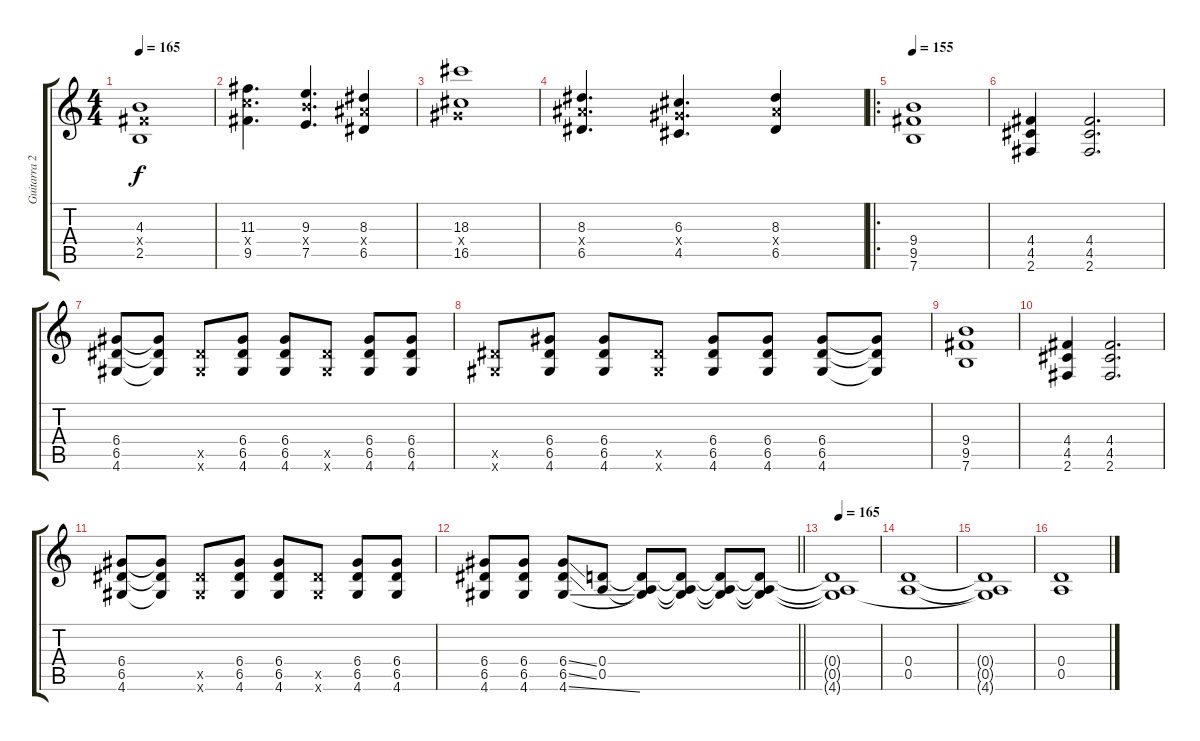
\track ("Guitarra 2" "Guitarra 2") {instrument overdrivenguitar}
\staff {score tabs}
\tuning (E4 B3 G3 D3 A2 E2) {hide}
\ts (4 4)
\tempo 165
\clef g2
\ks c
(4.3 4.4{x} 2.5).1{dy f} |
(11.3 10.4{x} 9.5).4{d} (9.3 9.4{x} 7.5).4{d} (8.3 8.4{x} 6.5).4 |
(18.3 6.4{x} 16.5).1 |
(8.3 8.4{x} 6.5).4{d} (6.3 6.4{x} 4.5).4{d} (8.3 8.4{x} 6.5).4 |
\ro
\tempo 155
(9.4 9.5 7.6).1 |
(4.4 4.5 2.6).4 (4.4 4.5 2.6).2{d} |
(6.4 6.5 4.6).8 (6.4{t} 6.5{t} 4.6{t}).8 (6.5{x} 4.6{x}).8 (6.4 6.5 4.6).8 (6.4 6.5 4.6).8 (6.5{x} 4.6{x}).8 (6.4 6.5 4.6).8 (6.4 6.5 4.6).8 |
(6.5{x} 4.6{x}).8 (6.4 6.5 4.6).8 (6.4 6.5 4.6).8 (6.5{x} 4.6{x}).8 (6.4 6.5 4.6).8 (6.4 6.5 4.6).8 (6.4 6.5 4.6).8 (6.4{t} 6.5{t} 4.6{t}).8 |
(9.4 9.5 7.6).1 |
(4.4 4.5 2.6).4 (4.4 4.5 2.6).2{d} |
(6.4 6.5 4.6).8 (6.4{t} 6.5{t} 4.6{t}).8 (6.5{x} 4.6{x}).8 (6.4 6.5 4.6).8 (6.4 6.5 4.6).8 (6.5{x} 4.6{x}).8 (6.4 6.5 4.6).8 (6.4 6.5 4.6).8 |
\barLineRight lightlight
(6.4 6.5 4.6).8 (6.4 6.5 4.6).8 (6.4{ss} 6.5{ss} 4.6{ss}).8 (0.4 0.5).8 (0.4{t} 0.5{t} 4.6{t}).8 (0.4{t} 0.5{t} 4.6{t}).8 (0.4{t} 0.5{t} 4.6{t}).8 (0.4{t} 0.5{t} 4.6{t}).8 |
\tempo 165
(0.4{t} 0.5{t} 4.6{t}).1{instrument distortionguitar} |
(0.4 0.5).1 |
(0.4{t} 0.5{t} 4.6{t}).1 |
(0.4 0.5).1
